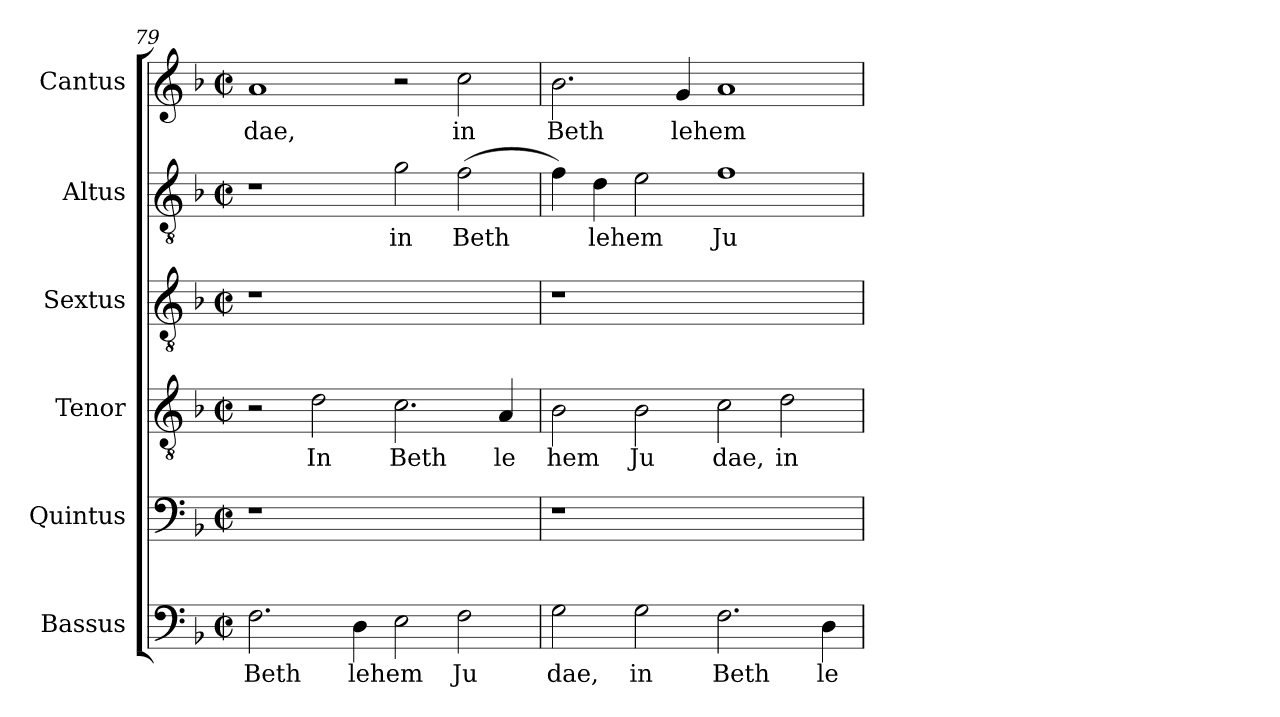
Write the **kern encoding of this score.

**kern	**text	**kern	**kern	**text	**kern	**kern	**text	**kern	**text
*part6	*part6	*part5	*part4	*part4	*part3	*part2	*part2	*part1	*part1
*staff6	*staff6	*staff5	*staff4	*staff4	*staff3	*staff2	*staff2	*staff1	*staff1
*I"Bassus	*	*I"Quintus	*I"Tenor	*	*I"Sextus	*I"Altus	*	*I"Cantus	*
*I'Bassus	*	*I'Quintus	*I'Tenor	*	*I'Sextus	*I'Altus	*	*I'Cantus	*
*clefF4	*	*clefF4	*clefGv2	*	*clefGv2	*clefGv2	*	*clefG2	*
*k[b-]	*	*k[b-]	*k[b-]	*	*k[b-]	*k[b-]	*	*k[b-]	*
*F:	*	*F:	*F:	*	*F:	*F:	*	*F:	*
*M2/2	*	*M2/2	*M2/2	*	*M2/2	*M2/2	*	*M2/2	*
*met(c|)	*	*met(c|)	*met(c|)	*	*met(c|)	*met(c|)	*	*met(c|)	*
=79	=79	=79	=79	=79	=79	=79	=79	=79	=79
!	!LO:LY:b:cj	!	!	!	!	!	!	!	!LO:LY:b:cj
2.F\	Beth	1r	2r	.	1r	1r	.	1a	dae,
!	!	!	!	!LO:LY:b:cj	!	!	!	!	!
.	.	.	2d\	In	.	.	.	.	.
!	!LO:LY:b	!	!	!	!	!	!	!	!
4D\	lehem	.	.	.	.	.	.	.	.
!	!	!	!	!LO:LY:b:cj	!	!	!LO:LY:b:cj	!	!
2E\	.	1ryy	2.c\	Beth	1ryy	2g\	in	2r	.
!	!LO:LY:b:cj	!	!	!	!	!	!LO:LY:b	!	!LO:LY:b:cj
2F\	Ju	.	.	.	.	(>2f\	Beth	2cc\	in
!	!	!	!	!LO:LY:b:cj	!	!	!	!	!
.	.	.	4A/	le	.	.	.	.	.
=80	=80	=80	=80	=80	=80	=80	=80	=80	=80
!	!LO:LY:b:cj	!	!	!LO:LY:b:cj	!	!	!	!	!LO:LY:b:cj
2G\	dae,	1r	2B-\	hem	1r	4f\)	.	2.b-\	Beth
!	!	!	!	!	!	!	!LO:LY:b	!	!
.	.	.	.	.	.	4d\	lehem	.	.
!	!LO:LY:b:cj	!	!	!LO:LY:b:cj	!	!	!	!	!
2G\	in	.	2B-\	Ju	.	2e\	.	.	.
!	!	!	!	!	!	!	!	!	!LO:LY:b
.	.	.	.	.	.	.	.	4g/	lehem
!	!LO:LY:b:cj	!	!	!LO:LY:b:cj	!	!	!LO:LY:b:cj	!	!
2.F\	Beth	1ryy	2c\	dae,	1ryy	1f	Ju	1a	.
!	!	!	!	!LO:LY:b:cj	!	!	!	!	!
.	.	.	2d\	in	.	.	.	.	.
!	!LO:LY:b:cj	!	!	!	!	!	!	!	!
4D\	le	.	.	.	.	.	.	.	.
=	=	=	=	=	=	=	=	=	=
*-	*-	*-	*-	*-	*-	*-	*-	*-	*-
